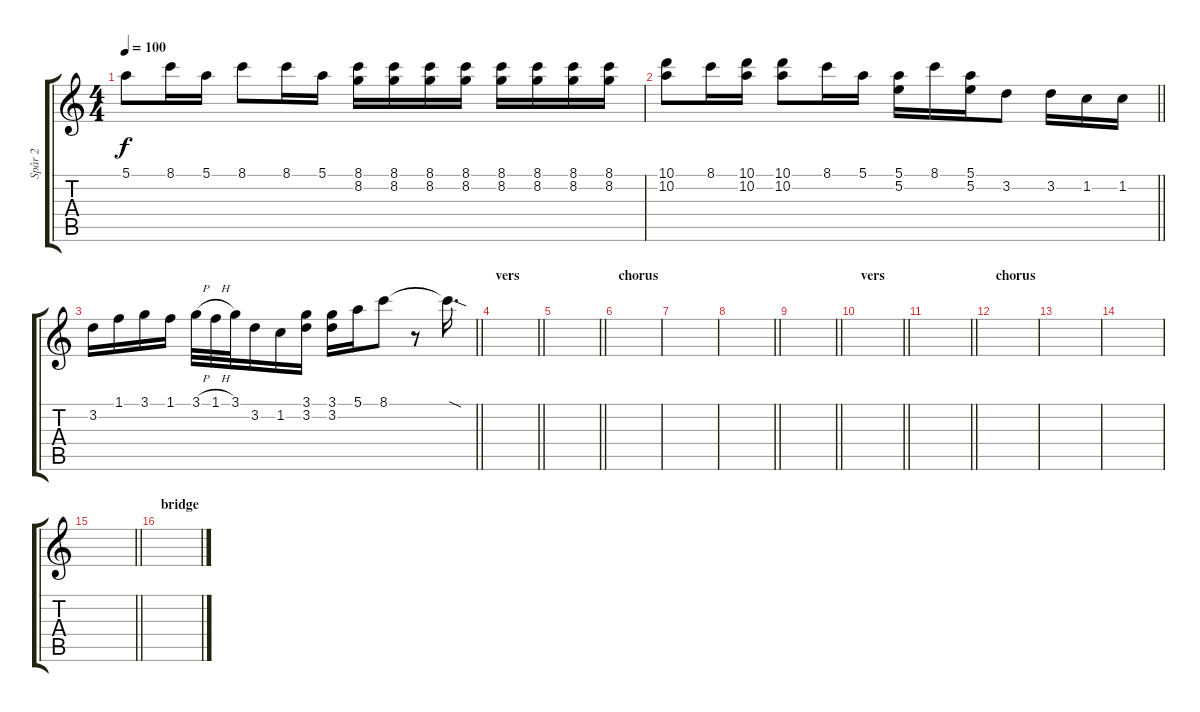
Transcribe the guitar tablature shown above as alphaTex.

\track ("Spår 2" "Spår 2") {instrument overdrivenguitar}
\staff {score tabs}
\tuning (E4 B3 G3 D3 A2 E2) {hide}
\ts (4 4)
\tempo 100
\clef g2
\ks c
5.1.8{dy f} 8.1.16 5.1.16 8.1.8 8.1.16 5.1.16 (8.1 8.2).16 (8.1 8.2).16 (8.1 8.2).16 (8.1 8.2).16 (8.1 8.2).16 (8.1 8.2).16 (8.1 8.2).16 (8.1 8.2).16 |
\barLineRight lightlight
(10.1 10.2).8 8.1.16 (10.1 10.2).16 (10.1 10.2).8 8.1.16 5.1.16 (5.1 5.2).16 8.1.16 (5.1 5.2).16 3.2.8 3.2.16 1.2.16 1.2.16 |
\barLineRight lightlight
3.2.16 1.1.16 3.1.16 1.1.16 3.1{h}.32 1.1{h}.32 3.1.32 3.2.16 1.2.16 (3.1 3.2).16 (3.1 3.2).16 5.1.16 8.1.8 r.8 8.1{sod t}.16{d} |
\section ("" "vers")
\barLineRight lightlight
|
\barLineRight lightlight
|
\section ("" "chorus")
|
|
\barLineRight lightlight
|
\barLineRight lightlight
|
\section ("" "vers")
\barLineRight lightlight
|
\barLineRight lightlight
|
\section ("" "chorus")
|
|
|
\barLineRight lightlight
|
\section ("" "bridge")
